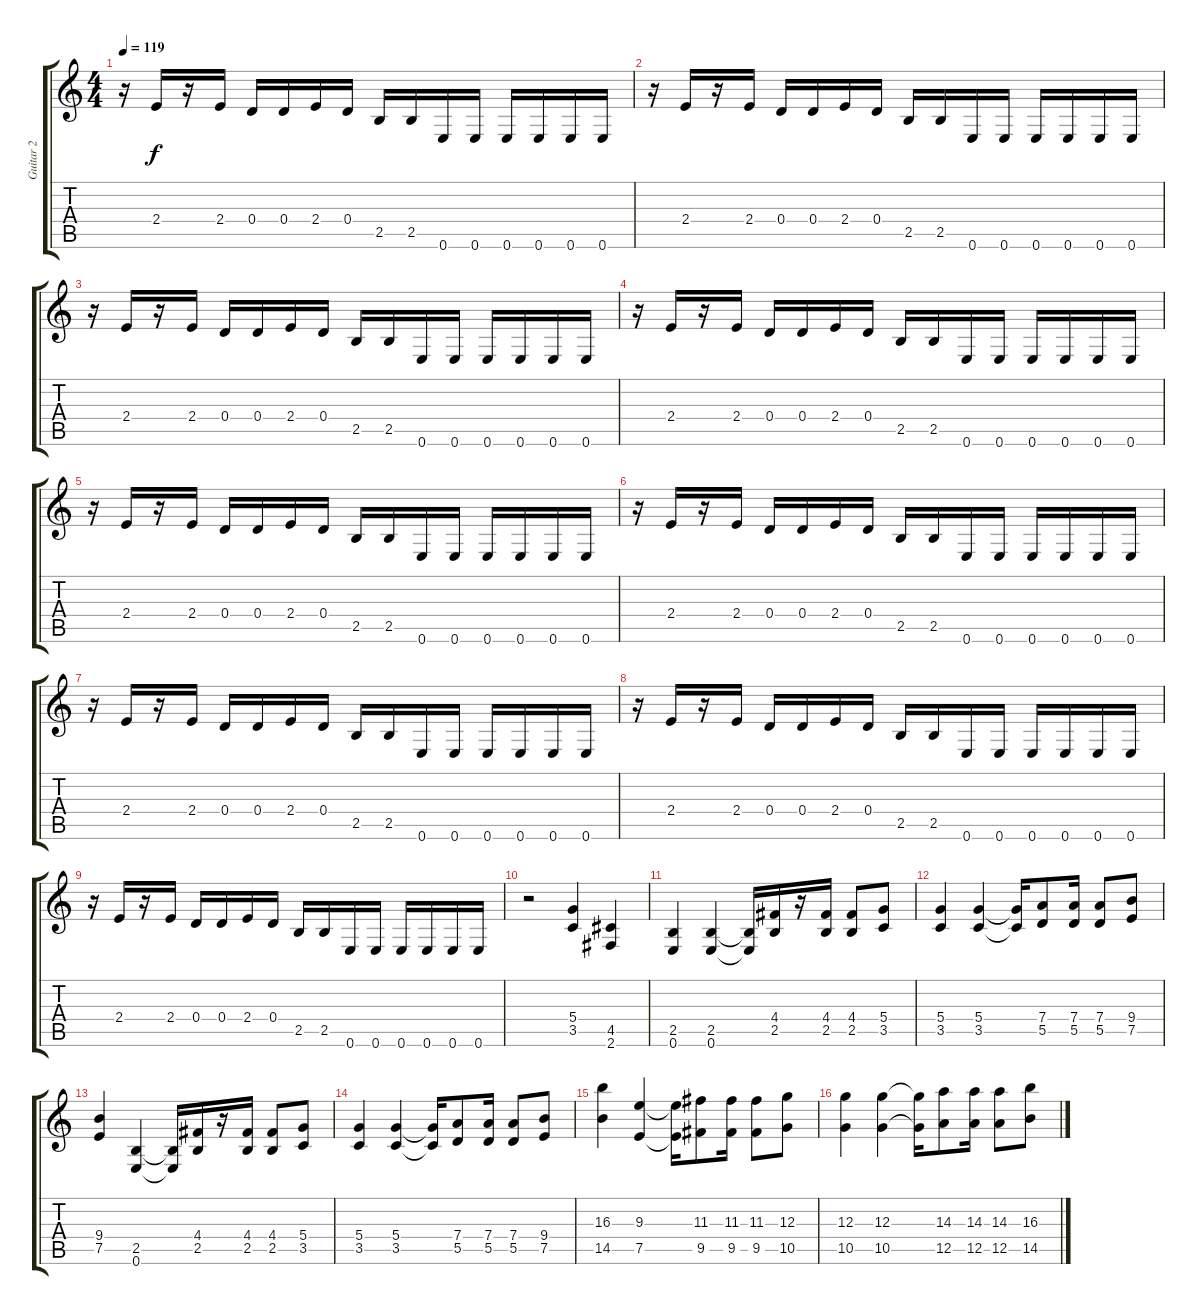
\track ("Guitar 2" "Guitar 2") {instrument distortionguitar}
\staff {score tabs}
\tuning (E4 B3 G3 D3 A2 E2) {hide}
\ts (4 4)
\tempo 119
\clef g2
\ks c
r.16{dy f} 2.4.16 r.16 2.4.16 0.4.16 0.4.16 2.4.16 0.4.16 2.5.16 2.5.16 0.6.16 0.6.16 0.6.16 0.6.16 0.6.16 0.6.16 |
r.16 2.4.16 r.16 2.4.16 0.4.16 0.4.16 2.4.16 0.4.16 2.5.16 2.5.16 0.6.16 0.6.16 0.6.16 0.6.16 0.6.16 0.6.16 |
r.16 2.4.16 r.16 2.4.16 0.4.16 0.4.16 2.4.16 0.4.16 2.5.16 2.5.16 0.6.16 0.6.16 0.6.16 0.6.16 0.6.16 0.6.16 |
r.16 2.4.16 r.16 2.4.16 0.4.16 0.4.16 2.4.16 0.4.16 2.5.16 2.5.16 0.6.16 0.6.16 0.6.16 0.6.16 0.6.16 0.6.16 |
r.16 2.4.16 r.16 2.4.16 0.4.16 0.4.16 2.4.16 0.4.16 2.5.16 2.5.16 0.6.16 0.6.16 0.6.16 0.6.16 0.6.16 0.6.16 |
r.16 2.4.16 r.16 2.4.16 0.4.16 0.4.16 2.4.16 0.4.16 2.5.16 2.5.16 0.6.16 0.6.16 0.6.16 0.6.16 0.6.16 0.6.16 |
r.16 2.4.16 r.16 2.4.16 0.4.16 0.4.16 2.4.16 0.4.16 2.5.16 2.5.16 0.6.16 0.6.16 0.6.16 0.6.16 0.6.16 0.6.16 |
r.16 2.4.16 r.16 2.4.16 0.4.16 0.4.16 2.4.16 0.4.16 2.5.16 2.5.16 0.6.16 0.6.16 0.6.16 0.6.16 0.6.16 0.6.16 |
r.16 2.4.16 r.16 2.4.16 0.4.16 0.4.16 2.4.16 0.4.16 2.5.16 2.5.16 0.6.16 0.6.16 0.6.16 0.6.16 0.6.16 0.6.16 |
r.2 (5.4 3.5).4 (4.5 2.6).4 |
(2.5 0.6).4 (2.5 0.6).4 (2.5{t} 0.6{t}).16 (4.4 2.5).16 r.16 (4.4 2.5).16 (4.4 2.5).8 (5.4 3.5).8 |
(5.4 3.5).4 (5.4 3.5).4 (5.4{t} 3.5{t}).16 (7.4 5.5).8 (7.4 5.5).16 (7.4 5.5).8 (9.4 7.5).8 |
(9.4 7.5).4 (2.5 0.6).4 (2.5{t} 0.6{t}).16 (4.4 2.5).16 r.16 (4.4 2.5).16 (4.4 2.5).8 (5.4 3.5).8 |
(5.4 3.5).4 (5.4 3.5).4 (5.4{t} 3.5{t}).16 (7.4 5.5).8 (7.4 5.5).16 (7.4 5.5).8 (9.4 7.5).8 |
(16.3 14.5).4 (9.3 7.5).4 (9.3{t} 7.5{t}).16 (11.3 9.5).8 (11.3 9.5).16 (11.3 9.5).8 (12.3 10.5).8 |
(12.3 10.5).4 (12.3 10.5).4 (12.3{t} 10.5{t}).16 (14.3 12.5).8 (14.3 12.5).16 (14.3 12.5).8 (16.3 14.5).8
